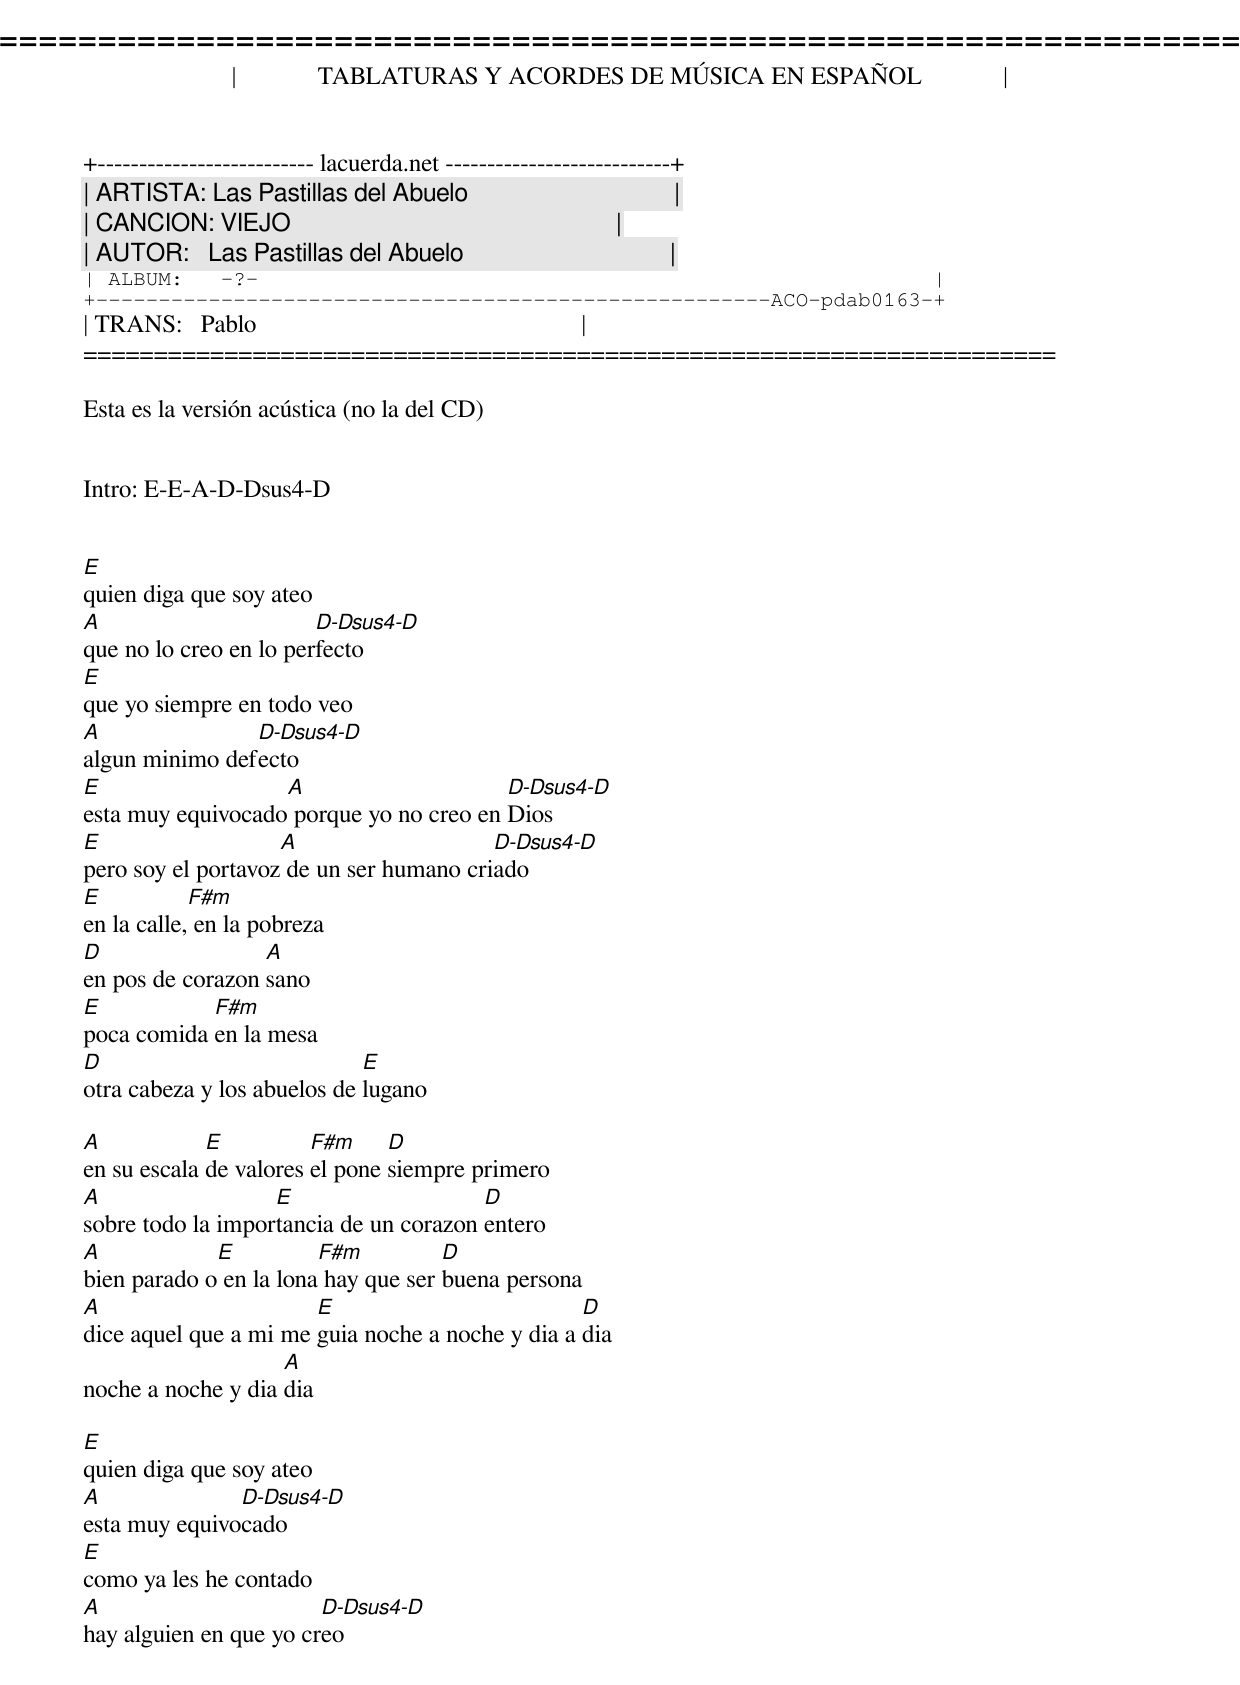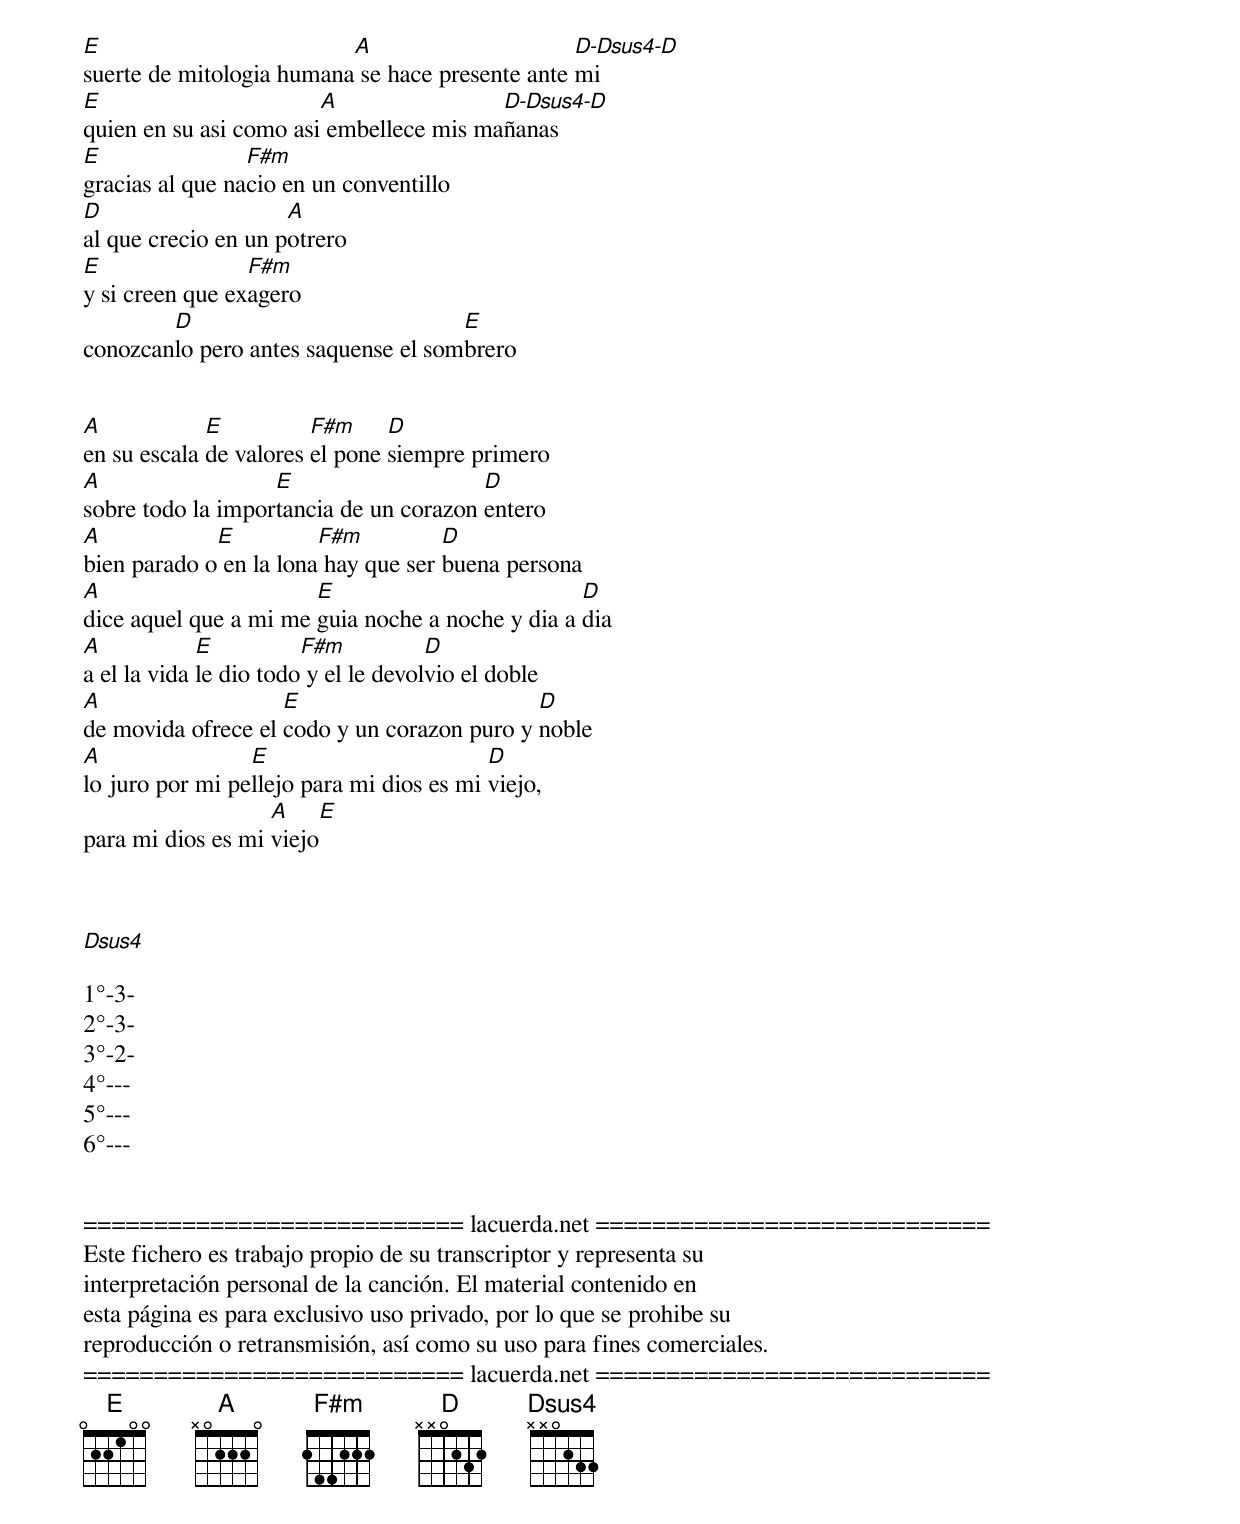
=====================================================================
|             TABLATURAS Y ACORDES DE MÚSICA EN ESPAÑOL             |
+-------------------------- lacuerda.net ---------------------------+
| ARTISTA: Las Pastillas del Abuelo                                 |
| CANCION: VIEJO                                                    |
| AUTOR:   Las Pastillas del Abuelo                                 |
| ALBUM:   -?-                                                      |
+------------------------------------------------------ACO-pdab0163-+
| TRANS:   Pablo                                                    |
=====================================================================

Esta es la versión acústica (no la del CD)


Intro: E-E-A-D-Dsus4-D


E
quien diga que soy ateo
A                       D-Dsus4-D
que no lo creo en lo perfecto
E
que yo siempre en todo veo
A               D-Dsus4-D
algun minimo defecto
E                  A                     D-Dsus4-D
esta muy equivocado porque yo no creo en Dios
E                   A                    D-Dsus4-D
pero soy el portavoz de un ser humano criado
E           F#m
en la calle, en la pobreza
D                 A
en pos de corazon sano
E           F#m
poca comida en la mesa
D                            E
otra cabeza y los abuelos de lugano

A            E          F#m     D
en su escala de valores el pone siempre primero
A                  E                    D
sobre todo la importancia de un corazon entero
A            E          F#m          D
bien parado o en la lona hay que ser buena persona
A                      E                          D
dice aquel que a mi me guia noche a noche y dia a dia
                    A
noche a noche y dia dia

E
quien diga que soy ateo
A              D-Dsus4-D
esta muy equivocado
E
como ya les he contado
A                       D-Dsus4-D
hay alguien en que yo creo
E                         A                      D-Dsus4-D
suerte de mitologia humana se hace presente ante mi
E                       A                D-Dsus4-D
quien en su asi como asi embellece mis mañanas
E                F#m
gracias al que nacio en un conventillo
D                    A
al que crecio en un potrero
E                F#m
y si creen que exagero
        D                            E
conozcanlo pero antes saquense el sombrero


A            E          F#m     D
en su escala de valores el pone siempre primero
A                  E                    D
sobre todo la importancia de un corazon entero
A            E          F#m          D
bien parado o en la lona hay que ser buena persona
A                      E                          D
dice aquel que a mi me guia noche a noche y dia a dia
A            E          F#m           D
a el la vida le dio todo y el le devolvio el doble
A                   E                        D
de movida ofrece el codo y un corazon puro y noble
A                E                        D
lo juro por mi pellejo para mi dios es mi viejo,
                   A        E
para mi dios es mi viejo



Dsus4

1°-3-
2°-3-
3°-2-
4°---
5°---
6°---


=========================== lacuerda.net ============================
Este fichero es trabajo propio de su transcriptor y representa su
interpretación personal de la canción. El material contenido en
esta página es para exclusivo uso privado, por lo que se prohibe su
reproducción o retransmisión, así como su uso para fines comerciales.
=========================== lacuerda.net ============================
